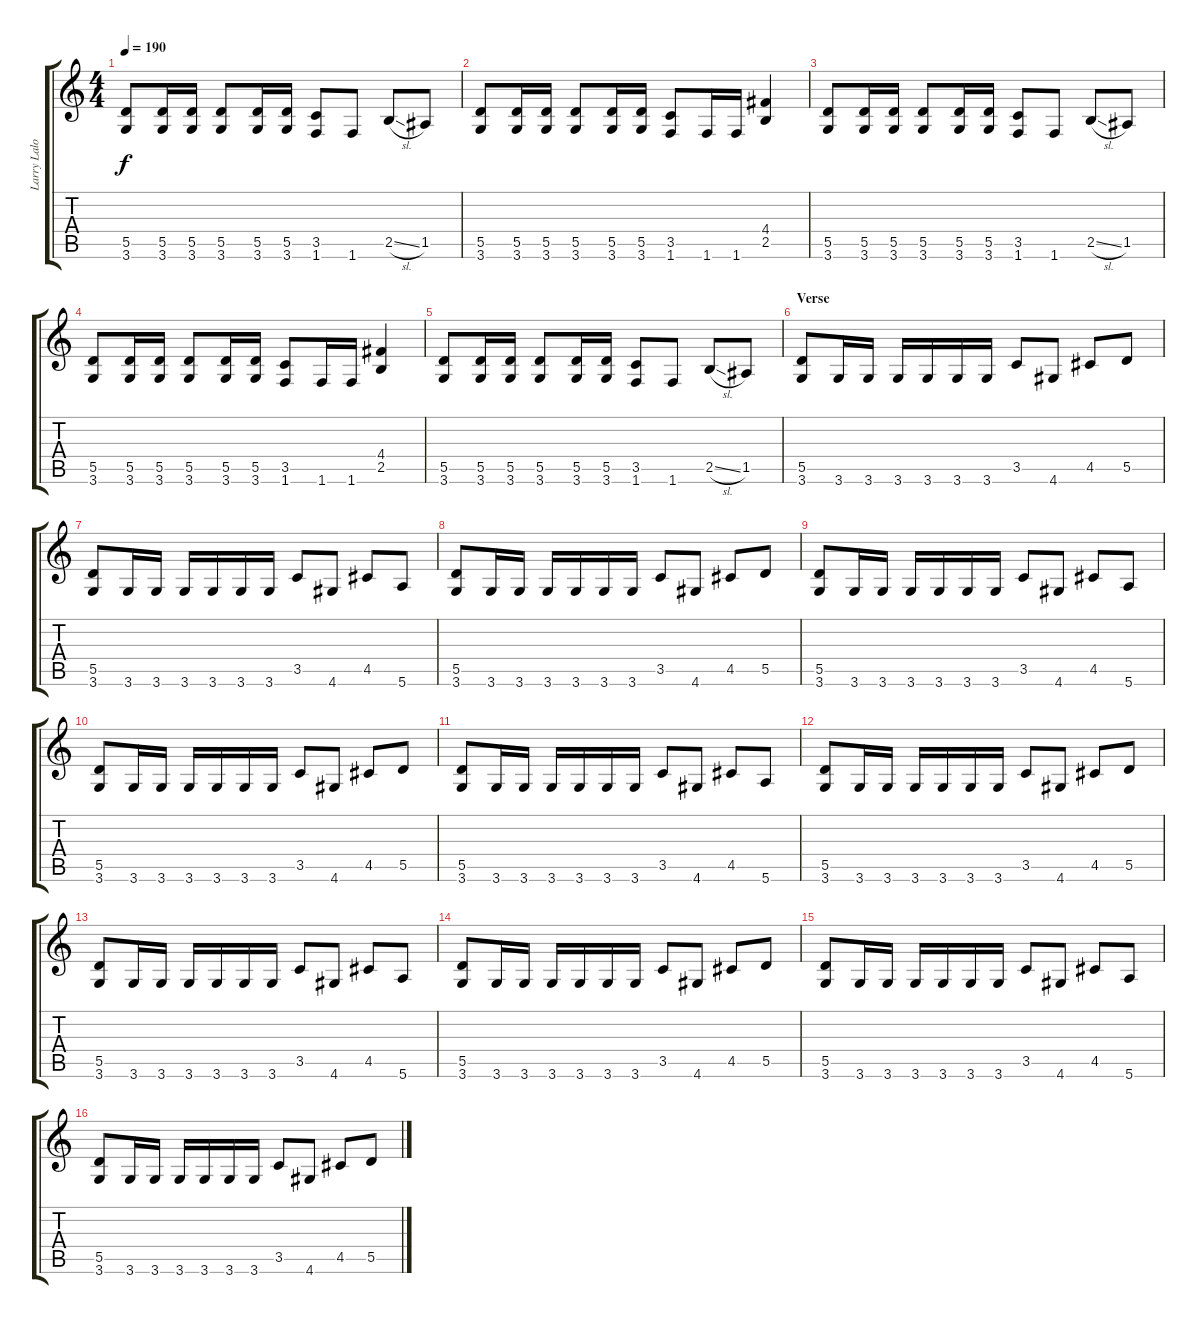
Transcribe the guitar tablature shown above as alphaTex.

\track ("Larry Lalonde" "Larry Lalo") {instrument distortionguitar}
\staff {score tabs}
\tuning (E4 B3 G3 D3 A2 E2) {hide}
\ts (4 4)
\tempo 190
\clef g2
\ks c
(5.5 3.6).8{dy f} (5.5 3.6).16 (5.5 3.6).16 (5.5 3.6).8 (5.5 3.6).16 (5.5 3.6).16 (3.5 1.6).8 1.6.8 2.5{sl}.8 1.5.8 |
(5.5 3.6).8 (5.5 3.6).16 (5.5 3.6).16 (5.5 3.6).8 (5.5 3.6).16 (5.5 3.6).16 (3.5 1.6).8 1.6.16 1.6.16 (4.4 2.5).4 |
(5.5 3.6).8 (5.5 3.6).16 (5.5 3.6).16 (5.5 3.6).8 (5.5 3.6).16 (5.5 3.6).16 (3.5 1.6).8 1.6.8 2.5{sl}.8 1.5.8 |
(5.5 3.6).8 (5.5 3.6).16 (5.5 3.6).16 (5.5 3.6).8 (5.5 3.6).16 (5.5 3.6).16 (3.5 1.6).8 1.6.16 1.6.16 (4.4 2.5).4 |
(5.5 3.6).8 (5.5 3.6).16 (5.5 3.6).16 (5.5 3.6).8 (5.5 3.6).16 (5.5 3.6).16 (3.5 1.6).8 1.6.8 2.5{sl}.8 1.5.8 |
\section ("" "Verse")
(5.5 3.6).8 3.6.16 3.6.16 3.6.16 3.6.16 3.6.16 3.6.16 3.5.8 4.6.8 4.5.8 5.5.8 |
(5.5 3.6).8 3.6.16 3.6.16 3.6.16 3.6.16 3.6.16 3.6.16 3.5.8 4.6.8 4.5.8 5.6.8 |
(5.5 3.6).8 3.6.16 3.6.16 3.6.16 3.6.16 3.6.16 3.6.16 3.5.8 4.6.8 4.5.8 5.5.8 |
(5.5 3.6).8 3.6.16 3.6.16 3.6.16 3.6.16 3.6.16 3.6.16 3.5.8 4.6.8 4.5.8 5.6.8 |
(5.5 3.6).8 3.6.16 3.6.16 3.6.16 3.6.16 3.6.16 3.6.16 3.5.8 4.6.8 4.5.8 5.5.8 |
(5.5 3.6).8 3.6.16 3.6.16 3.6.16 3.6.16 3.6.16 3.6.16 3.5.8 4.6.8 4.5.8 5.6.8 |
(5.5 3.6).8 3.6.16 3.6.16 3.6.16 3.6.16 3.6.16 3.6.16 3.5.8 4.6.8 4.5.8 5.5.8 |
(5.5 3.6).8 3.6.16 3.6.16 3.6.16 3.6.16 3.6.16 3.6.16 3.5.8 4.6.8 4.5.8 5.6.8 |
(5.5 3.6).8 3.6.16 3.6.16 3.6.16 3.6.16 3.6.16 3.6.16 3.5.8 4.6.8 4.5.8 5.5.8 |
(5.5 3.6).8 3.6.16 3.6.16 3.6.16 3.6.16 3.6.16 3.6.16 3.5.8 4.6.8 4.5.8 5.6.8 |
(5.5 3.6).8 3.6.16 3.6.16 3.6.16 3.6.16 3.6.16 3.6.16 3.5.8 4.6.8 4.5.8 5.5.8
